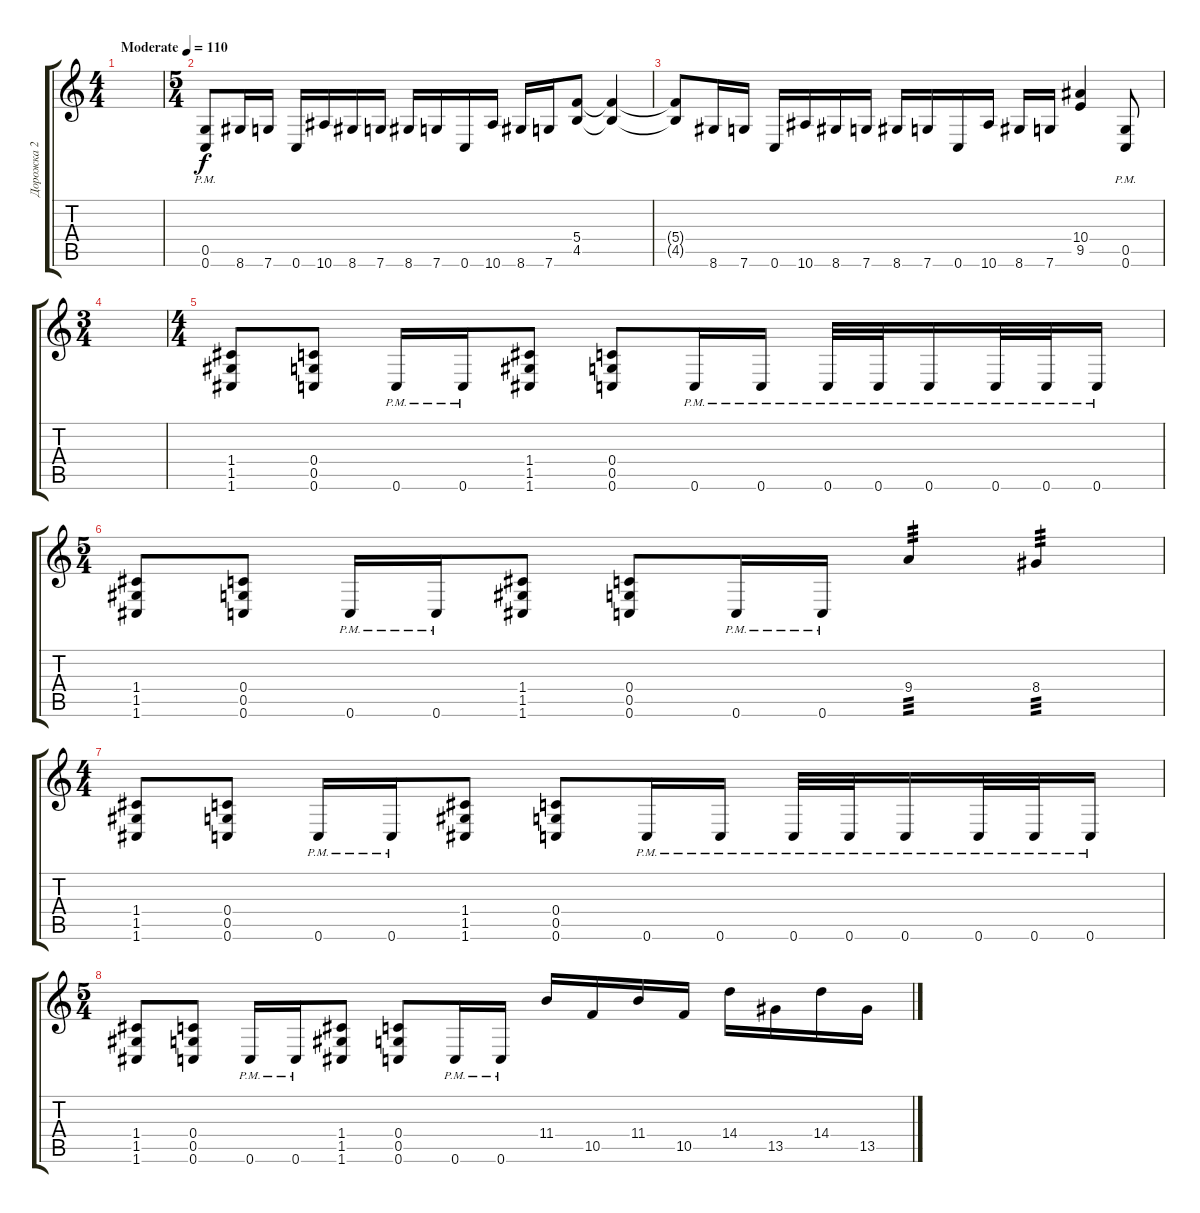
\track ("Дорожка 2" "Дорожка 2") {instrument distortionguitar}
\staff {score tabs}
\tuning (D4 A3 F3 C3 G2 C2) {hide}
\ts (4 4)
\tempo (110 "Moderate")
\clef g2
\ks c
|
\ts (5 4)
(0.5{pm} 0.6{pm}).8 8.6.16 7.6.16 0.6.16 10.6.16 8.6.16 7.6.16 8.6.16 7.6.16 0.6.16 10.6.16 8.6.16 7.6.16 (5.4 4.5).8 (5.4{t} 4.5{t}).4 |
(5.4{t} 4.5{t}).8 8.6.16 7.6.16 0.6.16 10.6.16 8.6.16 7.6.16 8.6.16 7.6.16 0.6.16 10.6.16 8.6.16 7.6.16 (10.4 9.5).4 (0.5{pm} 0.6{pm}).8 |
\ts (3 4)
|
\ts (4 4)
(1.4 1.5 1.6).8 (0.4 0.5 0.6).8 0.6{pm}.16 0.6{pm}.16 (1.4 1.5 1.6).8 (0.4 0.5 0.6).8 0.6{pm}.16 0.6{pm}.16 0.6{pm}.32 0.6{pm}.32 0.6{pm}.16 0.6{pm}.32 0.6{pm}.32 0.6{pm}.16 |
\ts (5 4)
(1.4 1.5 1.6).8 (0.4 0.5 0.6).8 0.6{pm}.16 0.6{pm}.16 (1.4 1.5 1.6).8 (0.4 0.5 0.6).8 0.6{pm}.16 0.6{pm}.16 9.4.4{tp 3} 8.4.4{tp 3} |
\ts (4 4)
(1.4 1.5 1.6).8 (0.4 0.5 0.6).8 0.6{pm}.16 0.6{pm}.16 (1.4 1.5 1.6).8 (0.4 0.5 0.6).8 0.6{pm}.16 0.6{pm}.16 0.6{pm}.32 0.6{pm}.32 0.6{pm}.16 0.6{pm}.32 0.6{pm}.32 0.6{pm}.16 |
\ts (5 4)
(1.4 1.5 1.6).8 (0.4 0.5 0.6).8 0.6{pm}.16 0.6{pm}.16 (1.4 1.5 1.6).8 (0.4 0.5 0.6).8 0.6{pm}.16 0.6{pm}.16 11.4.16 10.5.16 11.4.16 10.5.16 14.4.16 13.5.16 14.4.16 13.5.16
